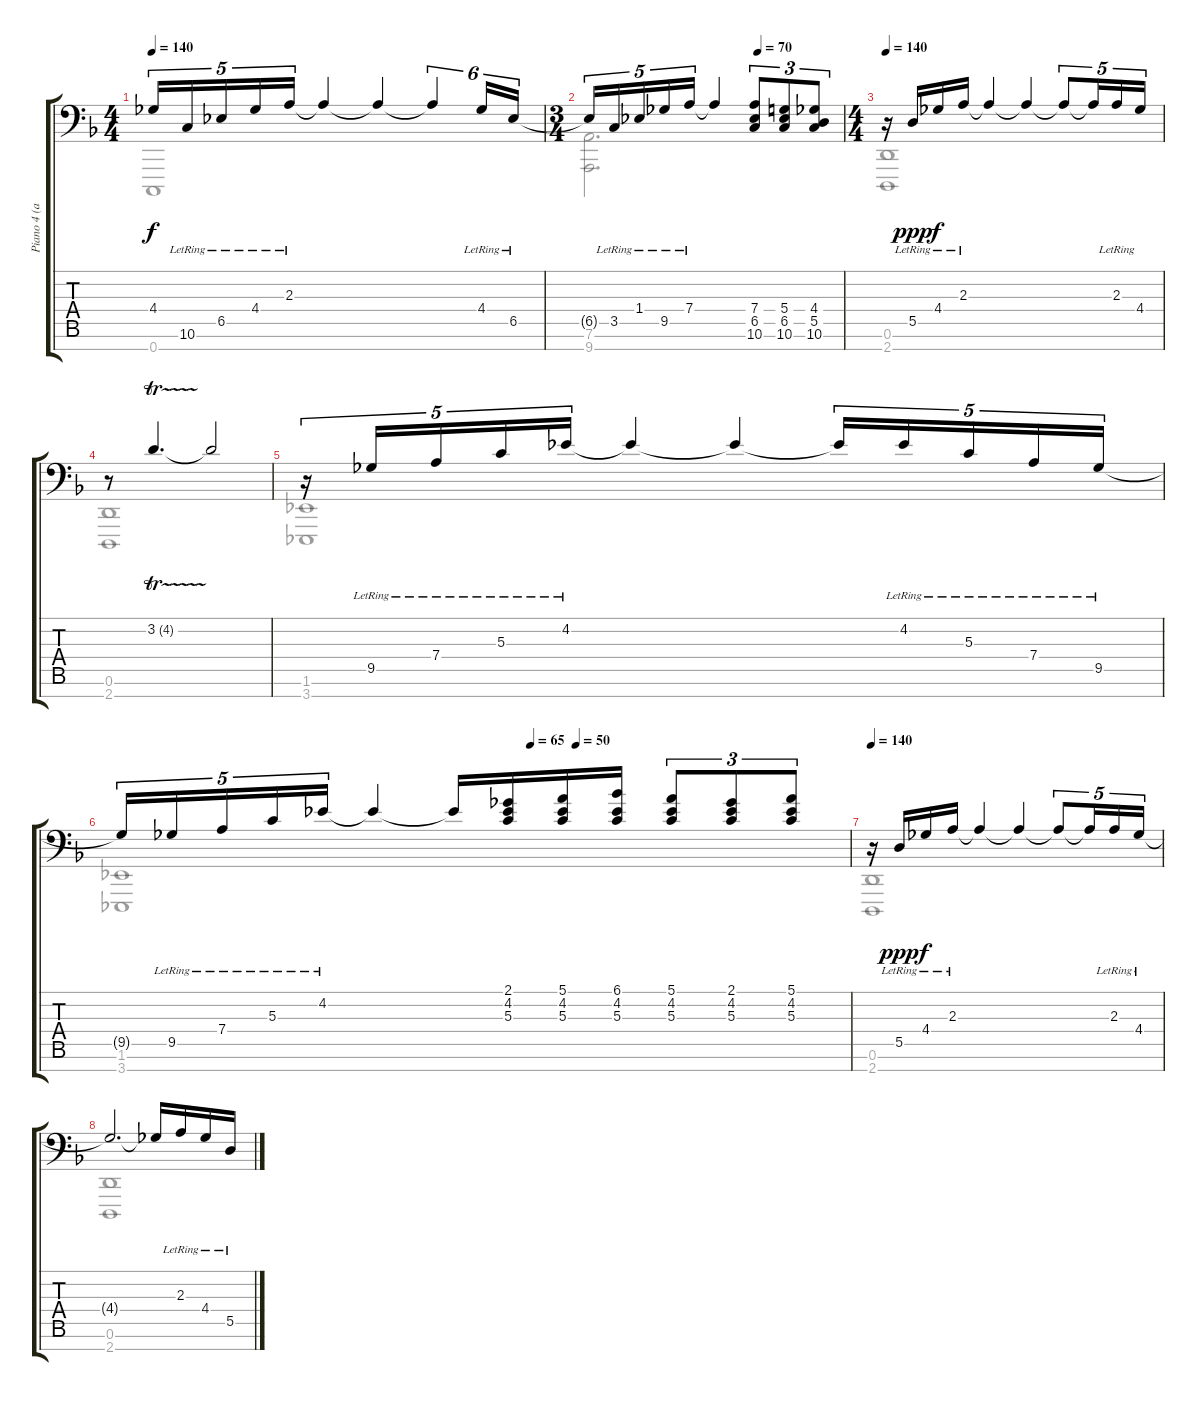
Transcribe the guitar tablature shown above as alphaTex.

\track ("Piano 4 (acous.) (LH)" "Piano 4 (a") {instrument brightacousticpiano}
\staff {score tabs}
\tuning (E4 B3 G3 D3 A2 D2 C1) {hide}
\voice
\ts (4 4)
\tempo 140
\clef f4
\ks dminor
4.4{t}.16{tu (5 4) dy f} 10.6{lr}.16{tu (5 4)} 6.5{lr}.16{tu (5 4)} 4.4{lr}.16{tu (5 4)} 2.3{lr}.16{tu (5 4)} 2.3{t}.4 2.3{t}.4 2.3{t}.4{tu (6 4)} 4.4{lr}.16{tu (6 4)} 6.5{lr}.16{tu (6 4)} |
\ts (3 4)
\tempo (70 0.6663194444444445)
6.5{t}.16{tu (5 4)} 3.5{lr}.16{tu (5 4)} 1.4{lr}.16{tu (5 4)} 9.5{lr}.16{tu (5 4)} 7.4{lr}.16{tu (5 4)} 7.4{t}.4 (7.4 6.5 10.6).8{tu (3 2)} (5.4 6.5 10.6).8{tu (3 2)} (4.4 5.5 10.6).8{tu (3 2)} |
\ts (4 4)
\tempo 140
r.16 5.5{lr}.16{dy ppp} 4.4{lr}.16{dy f} 2.3{lr}.16 2.3{t}.4 2.3{t}.4 2.3{t}.8{tu (5 4)} 2.3{t}.16{tu (5 4)} 2.3{lr}.16{tu (5 4)} 4.4{lr}.16{tu (5 4)} |
r.8 3.2{tr (4 16)}.4{d} 3.2{t}.2 |
r.16{tu (5 4)} 9.5{lr}.16{tu (5 4)} 7.4{lr}.16{tu (5 4)} 5.3{lr}.16{tu (5 4)} 4.2{lr}.16{tu (5 4)} 4.2{t}.4 4.2{t}.4 4.2{t}.16{tu (5 4)} 4.2{lr}.16{tu (5 4)} 5.3{lr}.16{tu (5 4)} 7.4{lr}.16{tu (5 4)} 9.5{lr}.16{tu (5 4)} |
\tempo (70 0.5625)
\tempo (65 0.5625)
\tempo (50 0.625)
9.5{t}.16{tu (5 4)} 9.5{lr}.16{tu (5 4)} 7.4{lr}.16{tu (5 4)} 5.3{lr}.16{tu (5 4)} 4.2{lr}.16{tu (5 4)} 4.2{t}.4 4.2{t}.16 (2.1 4.2 5.3).16 (5.1 4.2 5.3).16 (6.1 4.2 5.3).16 (5.1 4.2 5.3).8{tu (3 2)} (2.1 4.2 5.3).8{tu (3 2)} (5.1 4.2 5.3).8{tu (3 2)} |
\tempo 140
r.16 5.5{lr}.16{dy ppp} 4.4{lr}.16{dy f} 2.3{lr}.16 2.3{t}.4 2.3{t}.4 2.3{t}.8{tu (5 4)} 2.3{t}.16{tu (5 4)} 2.3{lr}.16{tu (5 4)} 4.4{lr}.16{tu (5 4)} |
4.4{t}.2{d} 4.4{t}.16 2.3{lr}.16 4.4{lr}.16 5.5{lr}.16
\voice
\clef f4
\ottava regular
\simile none
\ks dminor
0.7.1{dy f} |
(7.6 9.7).2{d} |
(0.6 2.7).1 |
(0.6 2.7).1 |
(1.6 3.7).1 |
(1.6 3.7).1 |
(0.6 2.7).1 |
(0.6 2.7).1
